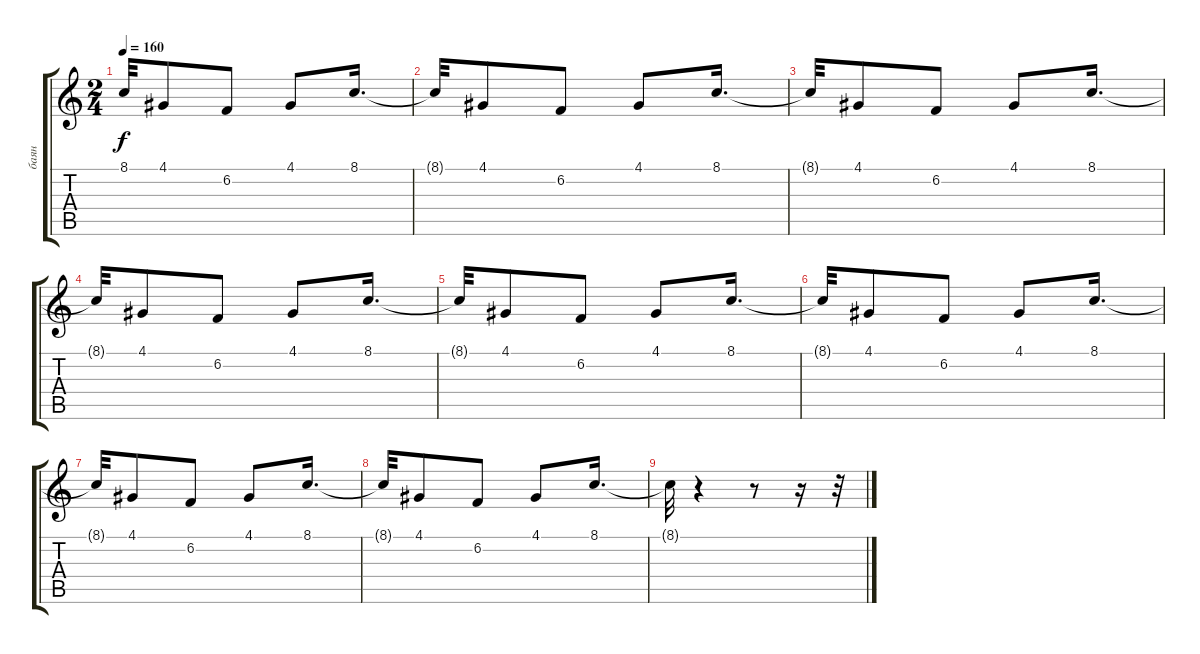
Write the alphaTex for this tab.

\track ("баян" "баян") {instrument accordion}
\staff {score tabs}
\tuning (E4 B3 G3 D3 A2 E2) {hide}
\ts (2 4)
\tempo 160
\clef g2
\ks c
8.1{t}.32{dy f} 4.1.8 6.2.8 4.1.8 8.1.16{d} |
8.1{t}.32 4.1.8 6.2.8 4.1.8 8.1.16{d} |
8.1{t}.32 4.1.8 6.2.8 4.1.8 8.1.16{d} |
8.1{t}.32 4.1.8 6.2.8 4.1.8 8.1.16{d} |
8.1{t}.32 4.1.8 6.2.8 4.1.8 8.1.16{d} |
8.1{t}.32 4.1.8 6.2.8 4.1.8 8.1.16{d} |
8.1{t}.32 4.1.8 6.2.8 4.1.8 8.1.16{d} |
8.1{t}.32 4.1.8 6.2.8 4.1.8 8.1.16{d} |
8.1{t}.32 r.4 r.8 r.16 r.32
